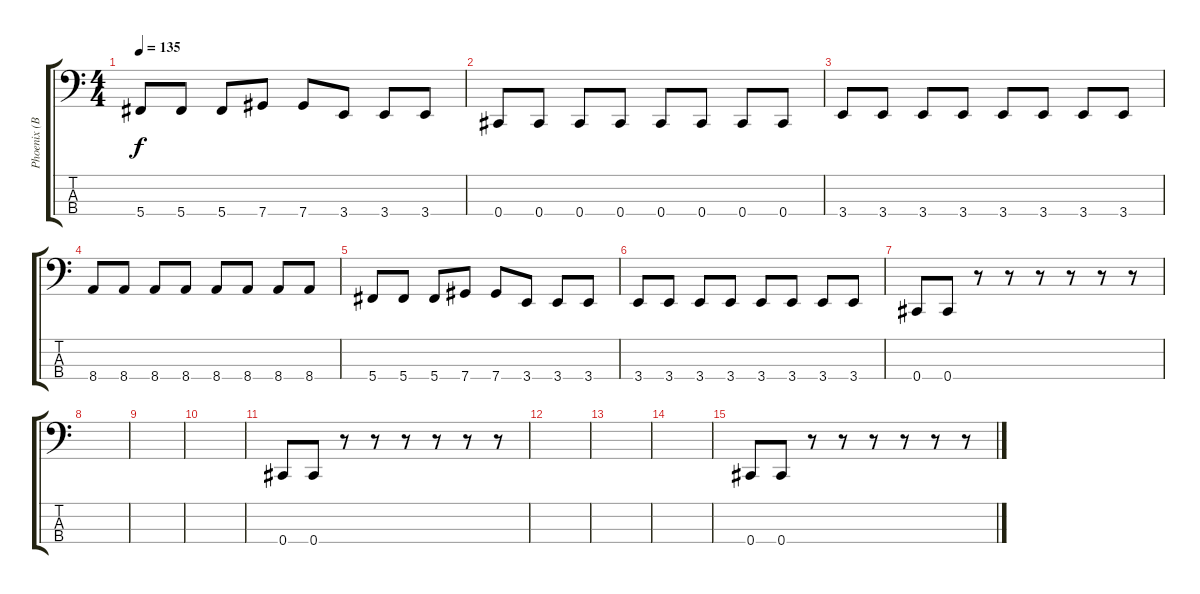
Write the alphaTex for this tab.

\track ("Phoenix (Bass)" "Phoenix (B") {instrument electricbassfinger}
\staff {score tabs}
\tuning (Gb2 Db2 Ab1 Db1) {hide}
\ts (4 4)
\tempo 135
\clef f4
\ks c
5.4.8{dy f} 5.4.8 5.4.8 7.4.8 7.4.8 3.4.8 3.4.8 3.4.8 |
0.4.8 0.4.8 0.4.8 0.4.8 0.4.8 0.4.8 0.4.8 0.4.8 |
3.4.8 3.4.8 3.4.8 3.4.8 3.4.8 3.4.8 3.4.8 3.4.8 |
8.4.8 8.4.8 8.4.8 8.4.8 8.4.8 8.4.8 8.4.8 8.4.8 |
5.4.8 5.4.8 5.4.8 7.4.8 7.4.8 3.4.8 3.4.8 3.4.8 |
3.4.8 3.4.8 3.4.8 3.4.8 3.4.8 3.4.8 3.4.8 3.4.8 |
0.4.8 0.4.8 r.8 r.8 r.8 r.8 r.8 r.8 |
|
|
|
0.4.8 0.4.8 r.8 r.8 r.8 r.8 r.8 r.8 |
|
|
|
0.4.8 0.4.8 r.8 r.8 r.8 r.8 r.8 r.8
